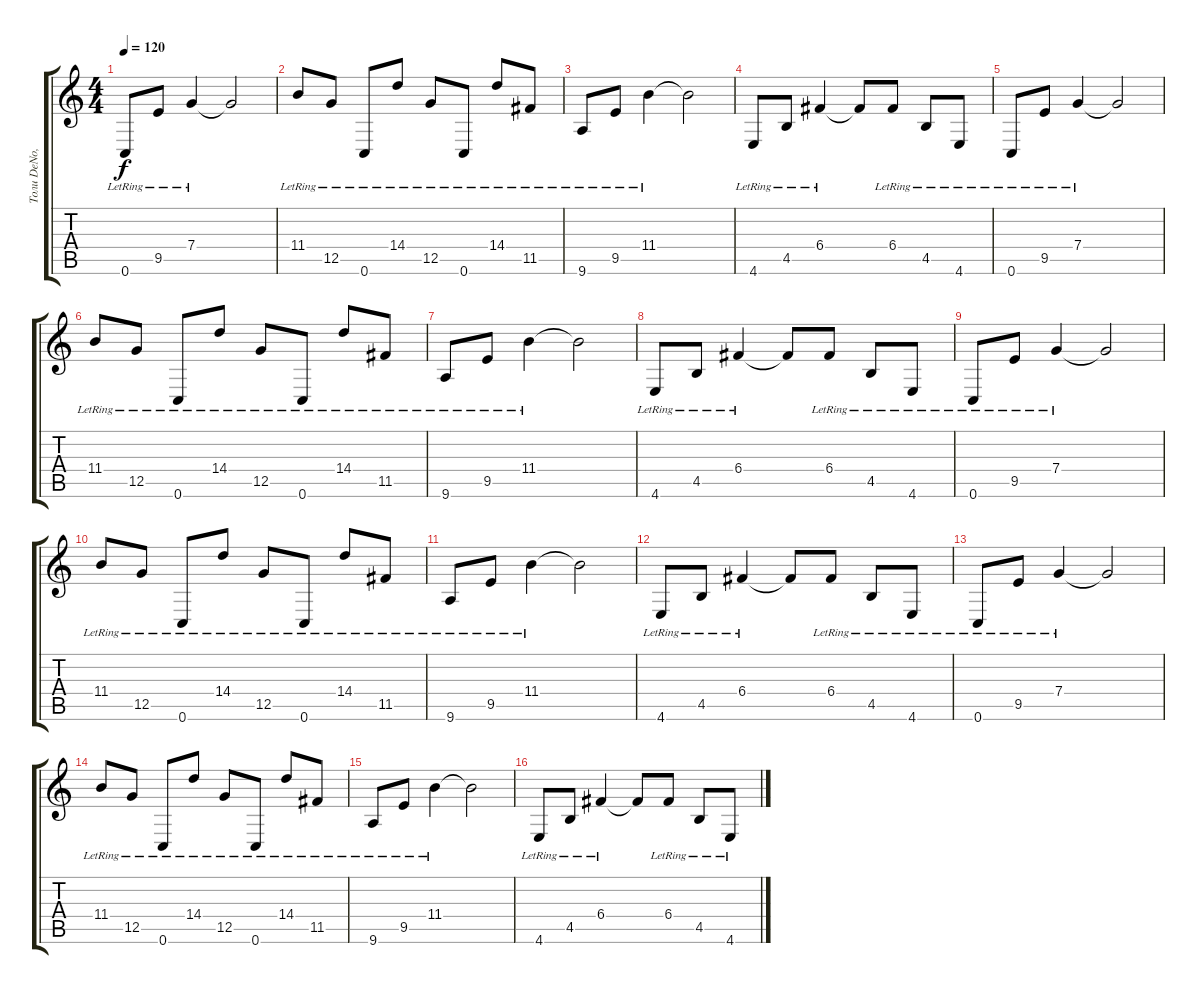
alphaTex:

\track ("Толи DeNo, толи CoRR" "Толи DeNo,") {instrument electricguitarclean}
\staff {score tabs}
\tuning (D4 A3 F3 C3 G2 C2) {hide}
\ts (4 4)
\tempo 120
\clef g2
\ks c
0.6{lr}.8{dy f} 9.5{lr}.8 7.4{lr}.4 7.4{t}.2 |
11.4{lr}.8 12.5{lr}.8 0.6{lr}.8 14.4{lr}.8 12.5{lr}.8 0.6{lr}.8 14.4{lr}.8 11.5{lr}.8 |
9.6{lr}.8 9.5{lr}.8 11.4{lr}.4 11.4{t}.2 |
4.6{lr}.8{volume 9} 4.5{lr}.8 6.4{lr}.4 6.4{t}.8 6.4{lr}.8 4.5{lr}.8 4.6{lr}.8 |
0.6{lr}.8 9.5{lr}.8 7.4{lr}.4 7.4{t}.2 |
11.4{lr}.8 12.5{lr}.8 0.6{lr}.8 14.4{lr}.8 12.5{lr}.8 0.6{lr}.8 14.4{lr}.8 11.5{lr}.8 |
9.6{lr}.8 9.5{lr}.8 11.4{lr}.4 11.4{t}.2 |
4.6{lr}.8 4.5{lr}.8 6.4{lr}.4 6.4{t}.8 6.4{lr}.8 4.5{lr}.8 4.6{lr}.8 |
0.6{lr}.8 9.5{lr}.8 7.4{lr}.4 7.4{t}.2 |
11.4{lr}.8 12.5{lr}.8 0.6{lr}.8 14.4{lr}.8 12.5{lr}.8 0.6{lr}.8 14.4{lr}.8 11.5{lr}.8 |
9.6{lr}.8 9.5{lr}.8 11.4{lr}.4 11.4{t}.2 |
4.6{lr}.8{volume 6} 4.5{lr}.8 6.4{lr}.4 6.4{t}.8 6.4{lr}.8 4.5{lr}.8 4.6{lr}.8 |
0.6{lr}.8 9.5{lr}.8 7.4{lr}.4 7.4{t}.2 |
11.4{lr}.8 12.5{lr}.8 0.6{lr}.8 14.4{lr}.8 12.5{lr}.8 0.6{lr}.8 14.4{lr}.8 11.5{lr}.8 |
9.6{lr}.8 9.5{lr}.8 11.4{lr}.4 11.4{t}.2 |
4.6{lr}.8 4.5{lr}.8 6.4{lr}.4 6.4{t}.8 6.4{lr}.8 4.5{lr}.8 4.6{lr}.8
